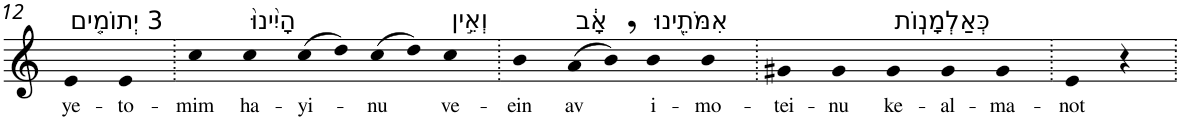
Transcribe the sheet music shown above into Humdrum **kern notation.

**kern	**text
*part1	*part1
*staff1	*staff1
*I"Piano	*
*I'Pno	*
!!LO:PB:g=z
*clefG2	*
*k[]	*
=12	=12
!LO:TX:a:t=3 יְתוֹמִ֤ים	!
!	!LO:LY:b
4e	ye-
!	!LO:LY:b
4e	-to-
=13.	=13.
!	!LO:LY:b
4cc	-mim
!LO:TX:a:t=הָיִ֙ינוּ֙	!
!	!LO:LY:b
4cc	ha-
!	!LO:LY:b
(8cc	-yi-
8dd)	.
!	!LO:LY:b
(8cc	-nu
8dd)	.
!LO:TX:a:t=וְאֵ֣ין	!
!	!LO:LY:b
4cc	ve-
=14.	=14.
!	!LO:LY:b
4b	-ein
!LO:TX:a:t=אָ֔ב	!
!	!LO:LY:b
(8a	av
8b,)	.
!LO:TX:a:t=אִמֹּתֵ֖ינוּ	!
!	!LO:LY:b
4b	i-
!	!LO:LY:b
4b	-mo-
=15.	=15.
!	!LO:LY:b
4g#X	-tei-
!	!LO:LY:b
4g#	-nu
!LO:TX:a:t=כְּאַלְמָנֽוֹת	!
!	!LO:LY:b
4g#	ke-
!	!LO:LY:b
4g#	-al-
!	!LO:LY:b
4g#	-ma-
=16.	=16.
!	!LO:LY:b
4e	-not
4r	.
=.	=.
*-	*-
